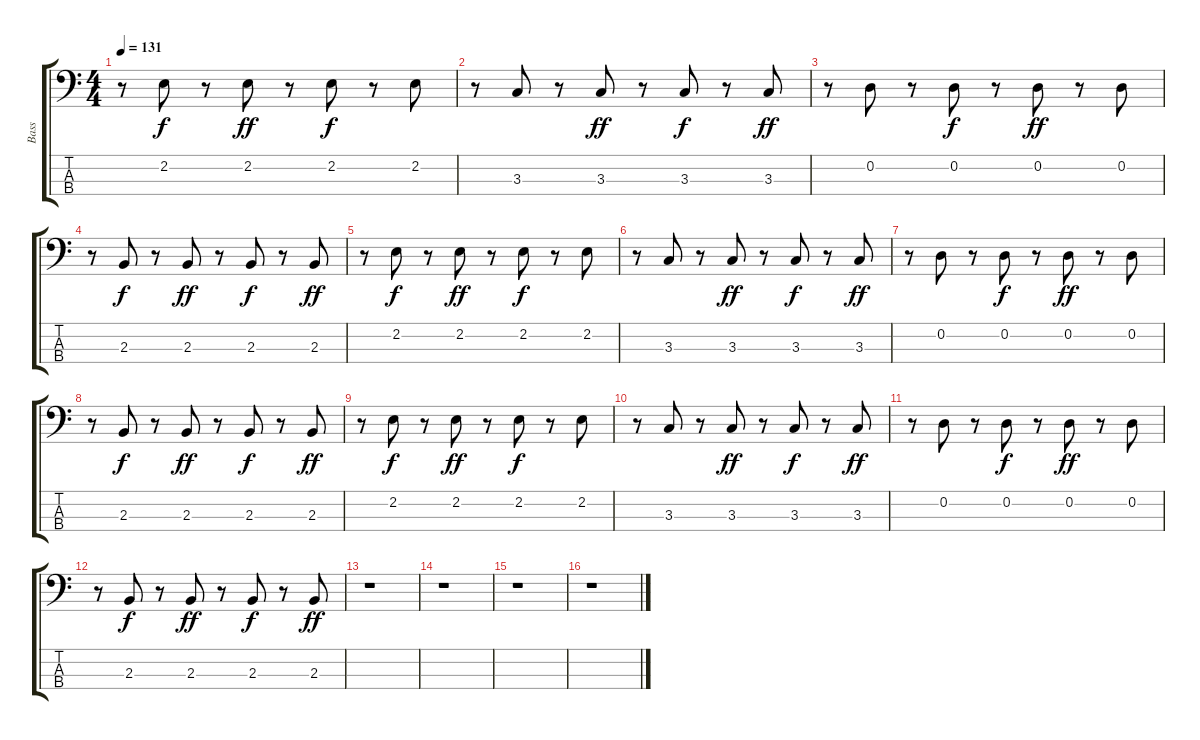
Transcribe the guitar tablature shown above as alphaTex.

\track ("Bass" "Bass") {instrument synthbass1}
\staff {score tabs}
\tuning (G2 D2 A1 E1) {hide}
\ts (4 4)
\tempo 131
\clef f4
\ks c
r.8{dy ff} 2.2.8{dy f} r.8 2.2.8{dy ff} r.8 2.2.8{dy f} r.8 2.2.8 |
r.8 3.3.8 r.8 3.3.8{dy ff} r.8 3.3.8{dy f} r.8 3.3.8{dy ff} |
r.8 0.2.8 r.8 0.2.8{dy f} r.8 0.2.8{dy ff} r.8 0.2.8 |
r.8 2.3.8{dy f} r.8 2.3.8{dy ff} r.8 2.3.8{dy f} r.8 2.3.8{dy ff} |
r.8 2.2.8{dy f} r.8 2.2.8{dy ff} r.8 2.2.8{dy f} r.8 2.2.8 |
r.8 3.3.8 r.8 3.3.8{dy ff} r.8 3.3.8{dy f} r.8 3.3.8{dy ff} |
r.8 0.2.8 r.8 0.2.8{dy f} r.8 0.2.8{dy ff} r.8 0.2.8 |
r.8 2.3.8{dy f} r.8 2.3.8{dy ff} r.8 2.3.8{dy f} r.8 2.3.8{dy ff} |
r.8 2.2.8{dy f} r.8 2.2.8{dy ff} r.8 2.2.8{dy f} r.8 2.2.8 |
r.8 3.3.8 r.8 3.3.8{dy ff} r.8 3.3.8{dy f} r.8 3.3.8{dy ff} |
r.8 0.2.8 r.8 0.2.8{dy f} r.8 0.2.8{dy ff} r.8 0.2.8 |
r.8 2.3.8{dy f} r.8 2.3.8{dy ff} r.8 2.3.8{dy f} r.8 2.3.8{dy ff} |
r.1 |
r.1 |
r.1 |
r.1
